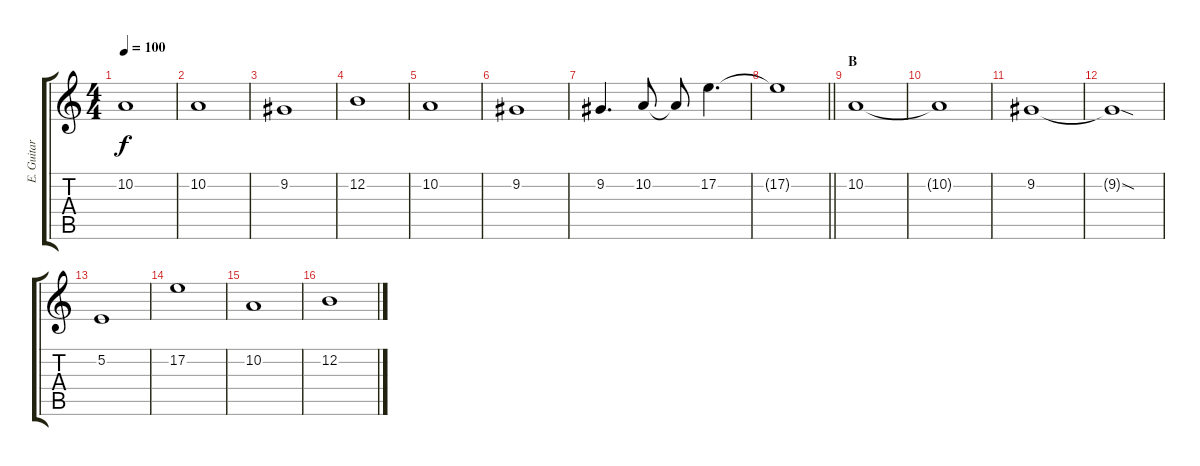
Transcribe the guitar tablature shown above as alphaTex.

\track ("E. Guitar 1 (Hiroto)" "E. Guitar ") {instrument pad2warm}
\staff {score tabs}
\tuning (E4 B3 G3 D3 A2 E2) {hide}
\ts (4 4)
\tempo 100
\clef g2
\ks c
10.2{t}.1{dy f} |
10.2.1 |
9.2.1 |
12.2.1 |
10.2.1 |
9.2.1 |
9.2.4{d} 10.2.8 10.2{t}.8 17.2.4{d} |
\barLineRight lightlight
17.2{t}.1 |
\section ("" "B")
10.2.1 |
10.2{t}.1 |
9.2.1 |
9.2{sod t}.1 |
5.2.1 |
17.2.1 |
10.2.1 |
12.2.1
